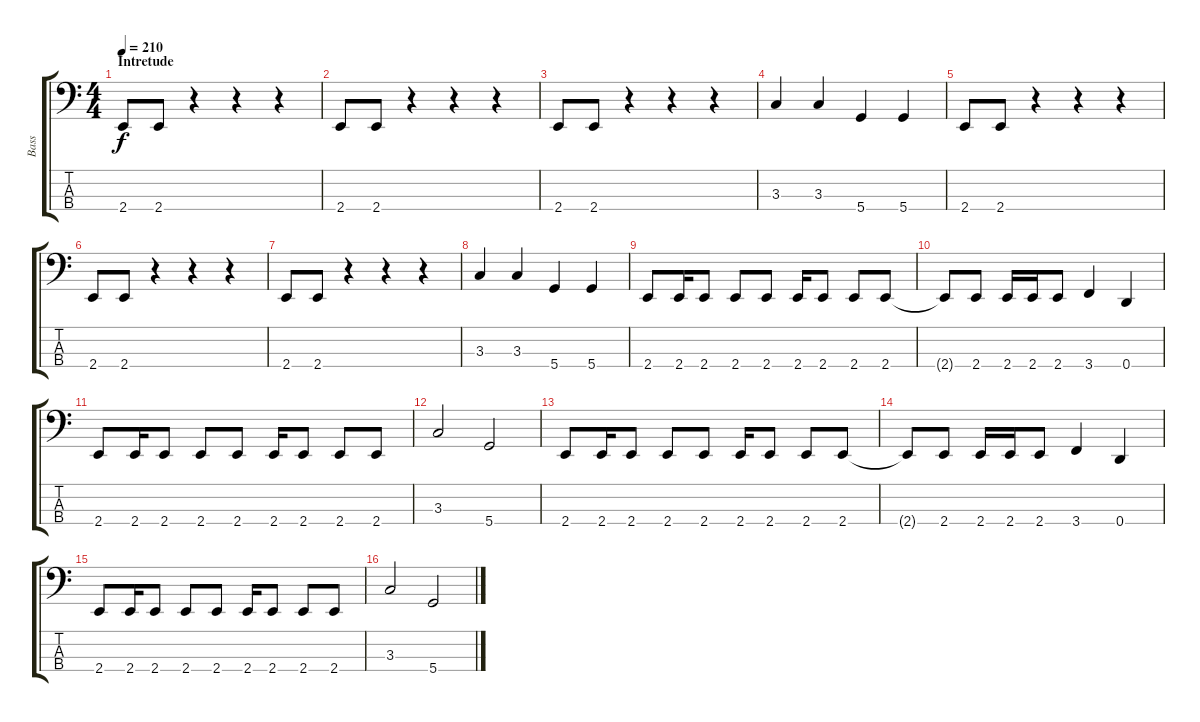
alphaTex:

\track ("Bass" "Bass") {instrument electricbasspick}
\staff {score tabs}
\tuning (G2 D2 A1 D1) {hide}
\ts (4 4)
\section ("" "Intretude")
\tempo 210
\clef f4
\ks c
2.4.8{dy f} 2.4.8 r.4 r.4 r.4 |
2.4.8 2.4.8 r.4 r.4 r.4 |
2.4.8 2.4.8 r.4 r.4 r.4 |
3.3.4 3.3.4 5.4.4 5.4.4 |
2.4.8 2.4.8 r.4 r.4 r.4 |
2.4.8 2.4.8 r.4 r.4 r.4 |
2.4.8 2.4.8 r.4 r.4 r.4 |
3.3.4 3.3.4 5.4.4 5.4.4 |
2.4.8 2.4.16 2.4.8 2.4.8 2.4.8 2.4.16 2.4.8 2.4.8 2.4.8 |
2.4{t}.8 2.4.8 2.4.16 2.4.16 2.4.8 3.4.4 0.4.4 |
2.4.8 2.4.16 2.4.8 2.4.8 2.4.8 2.4.16 2.4.8 2.4.8 2.4.8 |
3.3.2 5.4.2 |
2.4.8 2.4.16 2.4.8 2.4.8 2.4.8 2.4.16 2.4.8 2.4.8 2.4.8 |
2.4{t}.8 2.4.8 2.4.16 2.4.16 2.4.8 3.4.4 0.4.4 |
2.4.8 2.4.16 2.4.8 2.4.8 2.4.8 2.4.16 2.4.8 2.4.8 2.4.8 |
3.3.2 5.4.2
